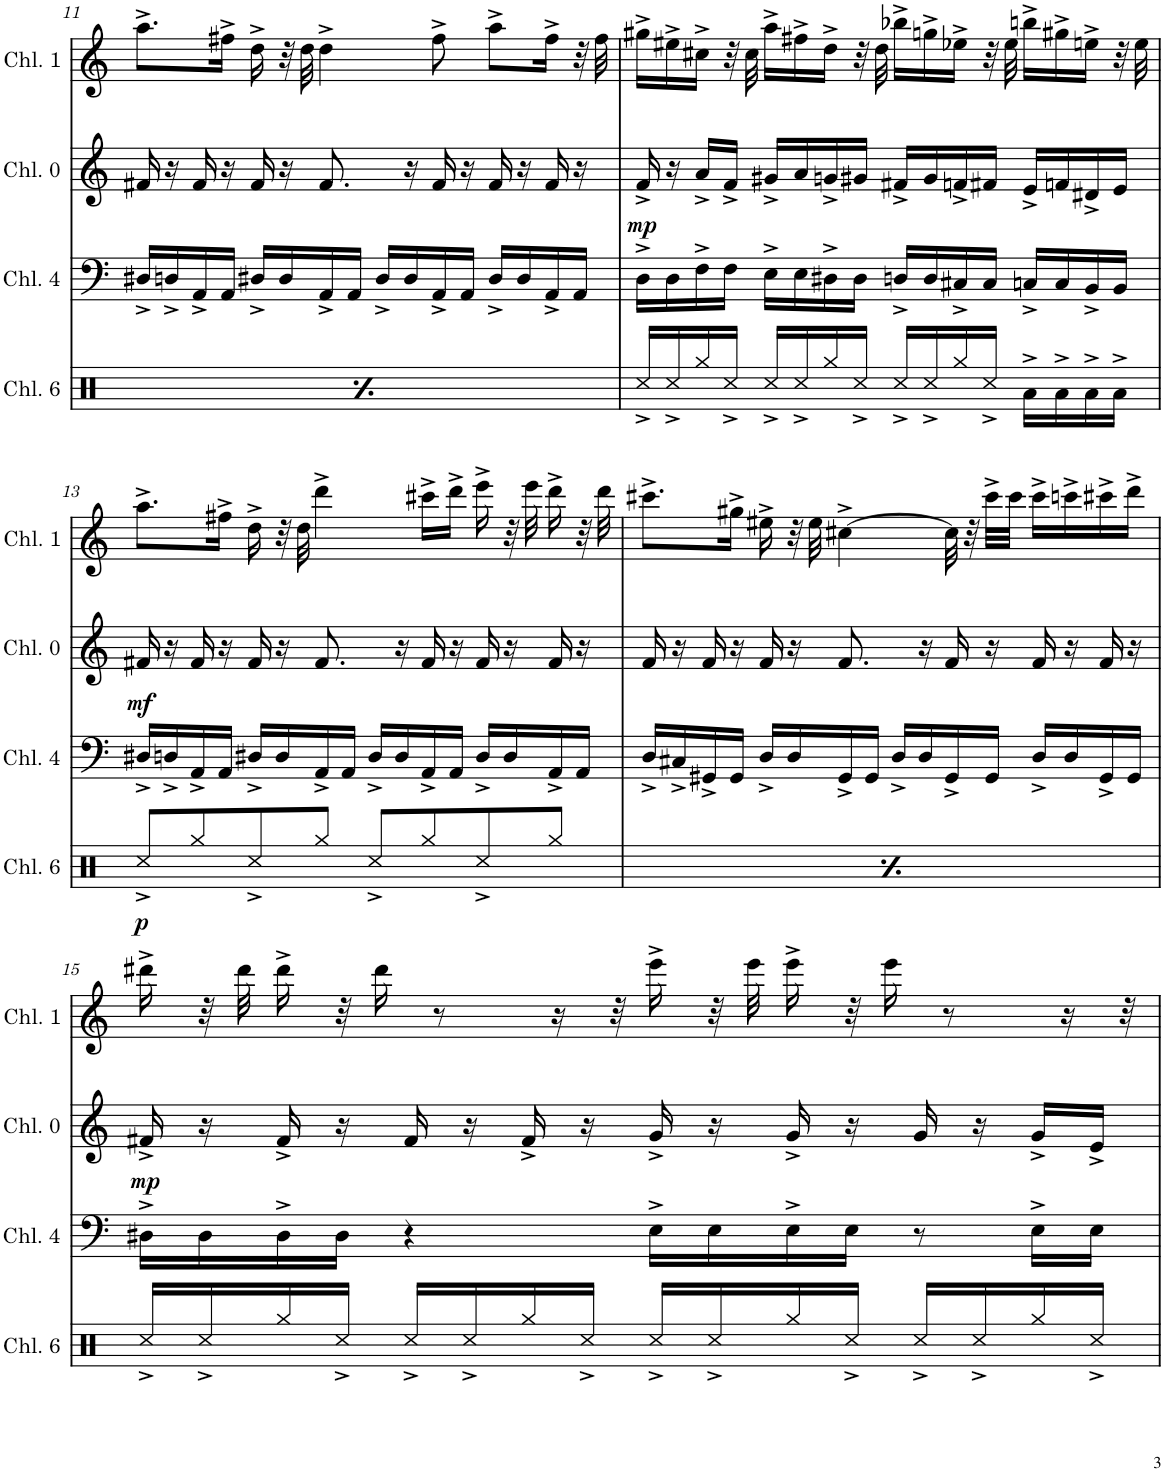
**kern	**dynam	**kern	**kern	**dynam	**kern
*part4	*part4	*part3	*part2	*part2	*part1
*staff4	*staff4	*staff3	*staff2	*staff2	*staff1
*I"Channel 6	*	*I"Channel 4	*I"Channel 0	*	*I"Channel 1
*I'Chl. 6	*	*I'Chl. 4	*I'Chl. 0	*	*I'Chl. 1
!!LO:PB:g=z
*clefX	*	*clefF4	*clefG2	*	*clefG2
*k[]	*	*k[]	*k[]	*	*k[]
*M4/4	*	*M4/4	*M4/4	*	*M4/4
*met(c)	*	*met(c)	*met(c)	*	*met(c)
=11	=11	=11	=11	=11	=11
!	!LO:DY:b	!	!	!	!
8Rcc^/L	p	16D#X^/LL	16f#X/	.	8.aa^\L
.	.	16Dn^/	16r	.	.
8Rgg/	.	16AA^/	16f#/	.	.
.	.	16AA/JJ	16r	.	16ff#X^\Jk
8Rcc^/	.	16D#X^/LL	16f#/	.	16dd^\
.	.	16D#/	16r	.	32r
.	.	.	.	.	32dd\
8Rgg/J	.	16AA^/	8.f#/	.	4dd^\
.	.	16AA/JJ	.	.	.
8Rcc^/L	.	16D#^/LL	.	.	.
.	.	16D#/	16r	.	.
8Rgg/	.	16AA^/	16f#/	.	8ff#^\
.	.	16AA/JJ	16r	.	.
8Rcc^/	.	16D#^/LL	16f#/	.	8aa^\L
.	.	16D#/	16r	.	.
8Rgg/J	.	16AA^/	16f#/	.	16ff#^\Jk
.	.	16AA/JJ	16r	.	32r
.	.	.	.	.	32ff#\
=12	=12	=12	=12	=12	=12
!	!	!	!	!LO:DY:b	!
16Rcc^/LL	.	16D^\LL	16f^/	mp	16gg#X^\LL
16Rcc^/	.	16D\	16r	.	16ee#X^\
16Rgg/	.	16F^\	16a^/LL	.	16cc#X^\JJ
16Rcc^/JJ	.	16F\JJ	16f^/JJ	.	32r
.	.	.	.	.	32cc#\
16Rcc^/LL	.	16E^\LL	16g#X^/LL	.	16aa^\LL
16Rcc^/	.	16E\	16a/	.	16ff#X^\
16Rgg/	.	16D#X^\	16gn^/	.	16dd^\JJ
16Rcc^/JJ	.	16D#\JJ	16g#X/JJ	.	32r
.	.	.	.	.	32dd\
16Rcc^/LL	.	16Dn^/LL	16f#X^/LL	.	16bb-X^\LL
16Rcc^/	.	16D/	16g#/	.	16ggn^\
16Rgg/	.	16C#X^/	16fn^/	.	16ee-X^\JJ
16Rcc^/JJ	.	16C#/JJ	16f#X/JJ	.	32r
.	.	.	.	.	32ee-\
16Ra^\LL	.	16Cn^/LL	16e^/LL	.	16bbn^\LL
16Ra^\	.	16C/	16fn/	.	16gg#X^\
16Ra^\	.	16BB^/	16d#X^/	.	16een^\JJ
16Ra^\JJ	.	16BB/JJ	16e/JJ	.	32r
.	.	.	.	.	32ee\
!!LO:LB:g=z
=13	=13	=13	=13	=13	=13
!	!LO:DY:b	!	!	!LO:DY:b	!
8Rcc^/L	p	16D#X^/LL	16f#X/	mf	8.aa^\L
.	.	16Dn^/	16r	.	.
8Rgg/	.	16AA^/	16f#/	.	.
.	.	16AA/JJ	16r	.	16ff#X^\Jk
8Rcc^/	.	16D#X^/LL	16f#/	.	16dd^\
.	.	16D#/	16r	.	32r
.	.	.	.	.	32dd\
8Rgg/J	.	16AA^/	8.f#/	.	4ddd^\
.	.	16AA/JJ	.	.	.
8Rcc^/L	.	16D#^/LL	.	.	.
.	.	16D#/	16r	.	.
8Rgg/	.	16AA^/	16f#/	.	16ccc#X^\LL
.	.	16AA/JJ	16r	.	16ddd^\JJ
8Rcc^/	.	16D#^/LL	16f#/	.	16eee^\
.	.	16D#/	16r	.	32r
.	.	.	.	.	32eee\
8Rgg/J	.	16AA^/	16f#/	.	16ddd^\
.	.	16AA/JJ	16r	.	32r
.	.	.	.	.	32ddd\
=14	=14	=14	=14	=14	=14
!	!LO:DY:b	!	!	!	!
8Rcc^/L	p	16D^/LL	16f/	.	8.ccc#X^\L
.	.	16C#X^/	16r	.	.
8Rgg/	.	16GG#X^/	16f/	.	.
.	.	16GG#/JJ	16r	.	16gg#X^\Jk
8Rcc^/	.	16D^/LL	16f/	.	16ee#X^\
.	.	16D/	16r	.	32r
.	.	.	.	.	32ee#\
8Rgg/J	.	16GG#^/	8.f/	.	[4cc#X^\
.	.	16GG#/JJ	.	.	.
8Rcc^/L	.	16D^/LL	.	.	.
.	.	16D/	16r	.	.
8Rgg/	.	16GG#^/	16f/	.	32cc#\]
.	.	.	.	.	32r
.	.	16GG#/JJ	16r	.	32ccc#^\LLL
.	.	.	.	.	32ccc#\JJJ
8Rcc^/	.	16D^/LL	16f/	.	16ccc#^\LL
.	.	16D/	16r	.	16cccn^\
8Rgg/J	.	16GG#^/	16f/	.	16ccc#X^\
.	.	16GG#/JJ	16r	.	16ddd^\JJ
!!LO:LB:g=z
=15	=15	=15	=15	=15	=15
!	!	!	!	!LO:DY:b	!
16Rcc^/LL	.	16D#X^\LL	16f#X^/	mp	16ddd#X^\
16Rcc^/	.	16D#\	16r	.	32r
.	.	.	.	.	32ddd#\
16Rgg/	.	16D#^\	16f#^/	.	16ddd#^\
16Rcc^/JJ	.	16D#\JJ	16r	.	32r
.	.	.	.	.	16ddd#\
16Rcc^/LL	.	4r	16f#/	.	.
.	.	.	.	.	8r
16Rcc^/	.	.	16r	.	.
16Rgg/	.	.	16f#^/	.	.
.	.	.	.	.	16r
16Rcc^/JJ	.	.	16r	.	.
.	.	.	.	.	32r
16Rcc^/LL	.	16E^\LL	16g^/	.	16eee^\
16Rcc^/	.	16E\	16r	.	32r
.	.	.	.	.	32eee\
16Rgg/	.	16E^\	16g^/	.	16eee^\
16Rcc^/JJ	.	16E\JJ	16r	.	32r
.	.	.	.	.	16eee\
16Rcc^/LL	.	8r	16g/	.	.
.	.	.	.	.	8r
16Rcc^/	.	.	16r	.	.
16Rgg/	.	16E^\LL	16g^/LL	.	.
.	.	.	.	.	16r
16Rcc^/JJ	.	16E\JJ	16e^/JJ	.	.
.	.	.	.	.	32r
=	=	=	=	=	=
*-	*-	*-	*-	*-	*-
